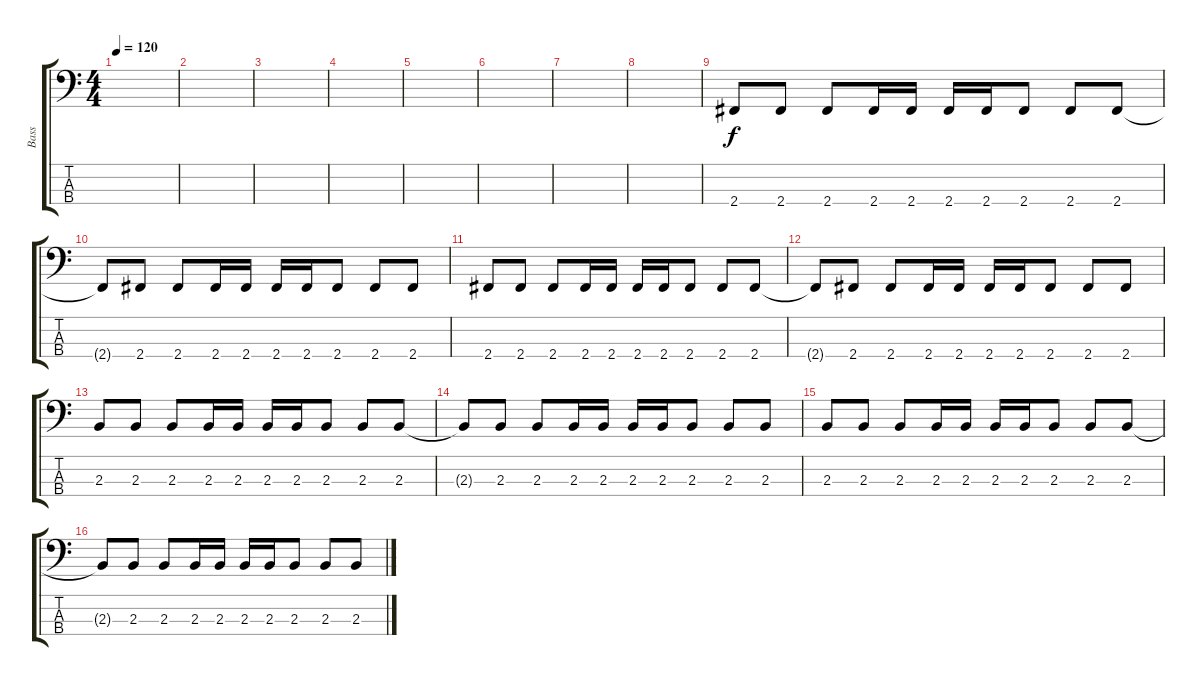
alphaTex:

\track ("Bass" "Bass") {instrument electricbassfinger}
\staff {score tabs}
\tuning (G2 D2 A1 E1) {hide}
\ts (4 4)
\tempo 120
\clef f4
\ks c
|
|
|
|
|
|
|
|
2.4.8 2.4.8 2.4.8 2.4.16 2.4.16 2.4.16 2.4.16 2.4.8 2.4.8 2.4.8 |
2.4{t}.8 2.4.8 2.4.8 2.4.16 2.4.16 2.4.16 2.4.16 2.4.8 2.4.8 2.4.8 |
2.4.8 2.4.8 2.4.8 2.4.16 2.4.16 2.4.16 2.4.16 2.4.8 2.4.8 2.4.8 |
2.4{t}.8 2.4.8 2.4.8 2.4.16 2.4.16 2.4.16 2.4.16 2.4.8 2.4.8 2.4.8 |
2.3.8 2.3.8 2.3.8 2.3.16 2.3.16 2.3.16 2.3.16 2.3.8 2.3.8 2.3.8 |
2.3{t}.8 2.3.8 2.3.8 2.3.16 2.3.16 2.3.16 2.3.16 2.3.8 2.3.8 2.3.8 |
2.3.8 2.3.8 2.3.8 2.3.16 2.3.16 2.3.16 2.3.16 2.3.8 2.3.8 2.3.8 |
2.3{t}.8 2.3.8 2.3.8 2.3.16 2.3.16 2.3.16 2.3.16 2.3.8 2.3.8 2.3.8
